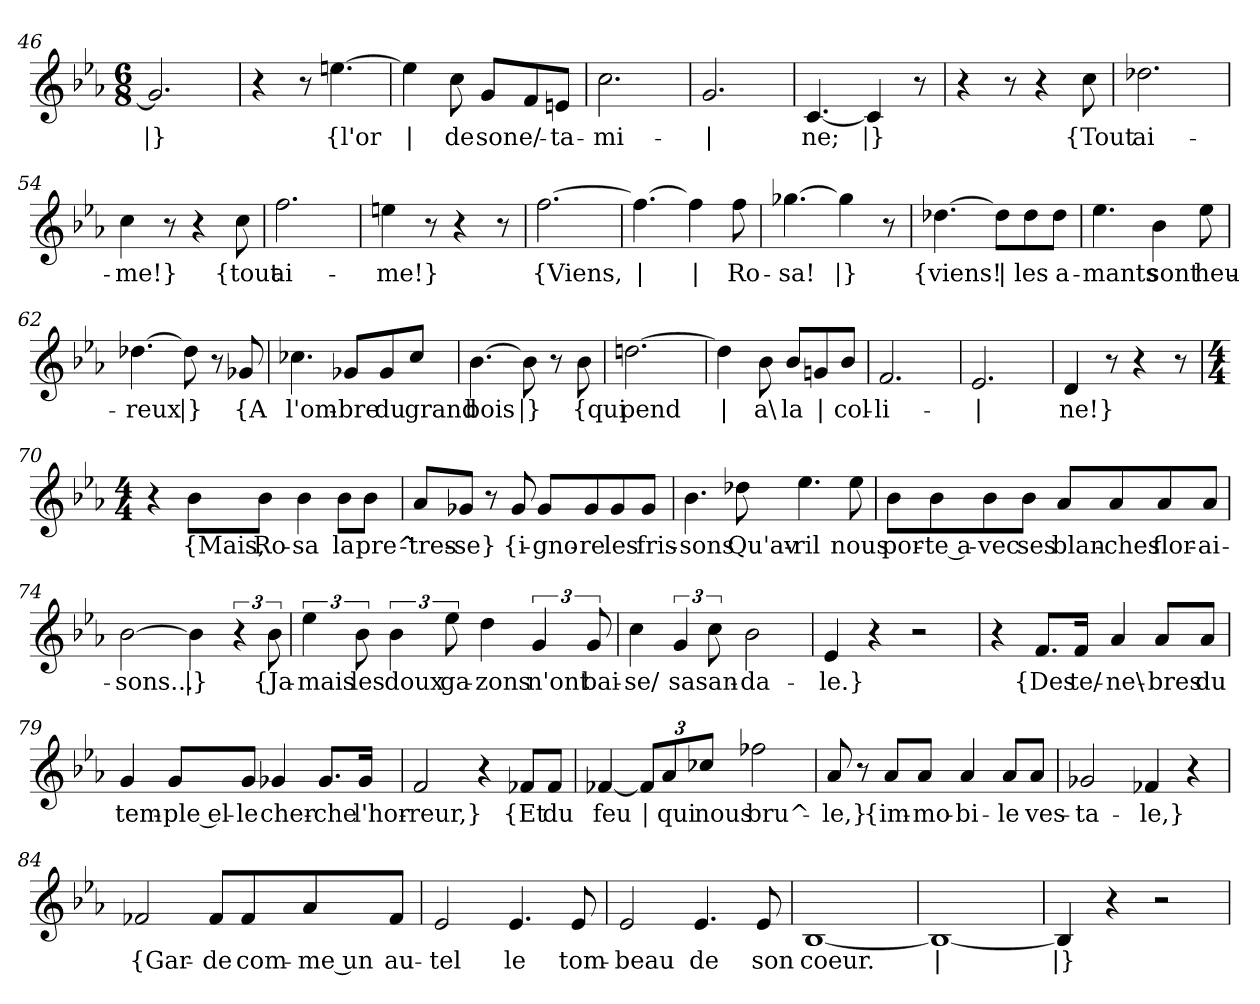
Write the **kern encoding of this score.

**kern	**text
*part1	*part1
*staff1	*staff1
*clefG2	*
*k[b-e-a-]	*
*M6/8	*
=46	=46
!	!LO:LY:b
2.g/]	|}
=47	=47
4r	.
8r	.
!	!LO:LY:b
[4.een\	{l'or
=48	=48
!	!LO:LY:b
4ee\]	|
!	!LO:LY:b
8cc\	de
!	!LO:LY:b
8g/L	son
!	!LO:LY:b
8f/	e/-
!	!LO:LY:b
8en/J	-ta-
=49	=49
!	!LO:LY:b
2.cc\	-mi-
=50	=50
!	!LO:LY:b
2.g/	|
=51	=51
!	!LO:LY:b
[4.c/	-ne;
!	!LO:LY:b
4c/]	|}
8r	.
!!LO:LB:g=z
=52	=52
4r	.
8r	.
4r	.
!	!LO:LY:b
8cc\	{Tout
=53	=53
!	!LO:LY:b
2.dd-X\	ai-
=54	=54
!	!LO:LY:b
4cc\	-me!}
8r	.
4r	.
!	!LO:LY:b
8cc\	{tout
=55	=55
!	!LO:LY:b
2.ff\	ai-
=56	=56
!	!LO:LY:b
4een\	-me!}
8r	.
4r	.
8r	.
=57	=57
!	!LO:LY:b
[2.ff\	{Viens,
=58	=58
!	!LO:LY:b
4.ff\_	|
!	!LO:LY:b
4ff\]	|
!	!LO:LY:b
8ff\	Ro-
=59	=59
!	!LO:LY:b
[4.gg-X\	-sa!
!	!LO:LY:b
4gg-\]	|}
8r	.
=60	=60
!	!LO:LY:b
[4.dd-X\	{viens!
!	!LO:LY:b
8dd-\L]	|
!	!LO:LY:b
8dd-\	les
!	!LO:LY:b
8dd-\J	a-
!!LO:LB:g=z
=61	=61
!	!LO:LY:b
4.ee-\	-mants
!	!LO:LY:b
4b-\	sont
!	!LO:LY:b
8ee-\	heu-
=62	=62
!	!LO:LY:b
[4.dd-X\	-reux
!	!LO:LY:b
8dd-\]	|}
8r	.
!	!LO:LY:b
8g-X/	{A
=63	=63
!	!LO:LY:b
4.cc-X\	l'om-
!	!LO:LY:b
8g-X/L	-bre
!	!LO:LY:b
8g-/	du
!	!LO:LY:b
8cc-/J	grand
=64	=64
!	!LO:LY:b
[4.b-\	bois
!	!LO:LY:b
8b-\]	|}
8r	.
!	!LO:LY:b
8b-\	{qui
=65	=65
!	!LO:LY:b
[2.ddn\	pend
=66	=66
!	!LO:LY:b
4ddn\]	|
!	!LO:LY:b
8b-\	a\
!	!LO:LY:b
8b-/L	la
!	!LO:LY:b
8gn/	|
!	!LO:LY:b
8b-/J	col-
=67	=67
!	!LO:LY:b
2.f/	-li-
=68	=68
!	!LO:LY:b
2.e-/	|
!!LO:LB:g=z
=69	=69
!	!LO:LY:b
4d/	-ne!}
8r	.
4r	.
8r	.
=70	=70
*M4/4	*
4r	.
!	!LO:LY:b
8b-\L	{Mais,
!	!LO:LY:b
8b-\J	Ro-
!	!LO:LY:b
4b-\	-sa
!	!LO:LY:b
8b-\L	la
!	!LO:LY:b
8b-\J	pre^-
=71	=71
!	!LO:LY:b
8a-/L	-tres-
!	!LO:LY:b
8g-X/J	-se}
8r	.
!	!LO:LY:b
8g-/	{i-
!	!LO:LY:b
8g-/L	-gno-
!	!LO:LY:b
8g-/	-re
!	!LO:LY:b
8g-/	les
!	!LO:LY:b
8g-/J	fris-
=72	=72
!	!LO:LY:b
4.b-\	-sons
!	!LO:LY:b
8dd-X\	Qu'av-
!	!LO:LY:b
4.ee-\	-ril
!	!LO:LY:b
8ee-\	nous
!!LO:LB:g=z
=73	=73
!	!LO:LY:b
8b-\L	por-
!	!LO:LY:b
8b-\	-te a-
!	!LO:LY:b
8b-\	-vec
!	!LO:LY:b
8b-\J	ses
!	!LO:LY:b
8a-/L	blan-
!	!LO:LY:b
8a-/	-ches
!	!LO:LY:b
8a-/	flor-
!	!LO:LY:b
8a-/J	-ai-
=74	=74
!	!LO:LY:b
[2b-\	-sons...
!	!LO:LY:b
4b-\]	|}
6r	.
!	!LO:LY:b
12b-\	{Ja-
=75	=75
!	!LO:LY:b
6ee-\	-mais
!	!LO:LY:b
12b-\	les
!	!LO:LY:b
6b-\	doux
!	!LO:LY:b
12ee-\	ga-
!	!LO:LY:b
4dd\	-zons
!	!LO:LY:b
6g/	n'ont
!	!LO:LY:b
12g/	bai-
!!LO:PB:g=z
=76	=76
!	!LO:LY:b
4cc\	-se/
!	!LO:LY:b
6g/	sa
!	!LO:LY:b
12cc\	san-
!	!LO:LY:b
2b-\	-da-
=77	=77
!	!LO:LY:b
4e-/	-le.}
4r	.
2r	.
=78	=78
4r	.
!	!LO:LY:b
8.f/L	{Des
!	!LO:LY:b
16f/Jk	te/-
!	!LO:LY:b
4a-/	-ne\-
!	!LO:LY:b
8a-/L	-bres
!	!LO:LY:b
8a-/J	du
=79	=79
!	!LO:LY:b
4g/	tem-
!	!LO:LY:b
8g/L	-ple el-
!	!LO:LY:b
8g/J	-le
!	!LO:LY:b
4g-X/	cher-
!	!LO:LY:b
8.g-/L	-che
!	!LO:LY:b
16g-/Jk	l'hor-
=80	=80
!	!LO:LY:b
2f/	-reur,}
4r	.
!	!LO:LY:b
8f-X/L	{Et
!	!LO:LY:b
8f-/J	du
!!LO:LB:g=z
=81	=81
!	!LO:LY:b
[4f-X/	feu
*Xbrackettup	*
!	!LO:LY:b
12f-/L]	|
!	!LO:LY:b
12a-/	qui
!	!LO:LY:b
12cc-X/J	nous
!	!LO:LY:b
2ff-X\	bru^-
=82	=82
!	!LO:LY:b
8a-/	-le,}
8r	.
!	!LO:LY:b
8a-/L	{im-
!	!LO:LY:b
8a-/J	-mo-
!	!LO:LY:b
4a-/	-bi-
!	!LO:LY:b
8a-/L	-le
!	!LO:LY:b
8a-/J	ves-
=83	=83
!	!LO:LY:b
2g-X/	-ta-
!	!LO:LY:b
4f-X/	-le,}
4r	.
=84	=84
!	!LO:LY:b
2f-X/	{Gar-
!	!LO:LY:b
8f-/L	-de
!	!LO:LY:b
8f-/	com-
!	!LO:LY:b
8a-/	-me un
!	!LO:LY:b
8f-/J	au-
=85	=85
!	!LO:LY:b
2e-/	-tel
!	!LO:LY:b
4.e-/	le
!	!LO:LY:b
8e-/	tom-
!!LO:LB:g=z
=86	=86
!	!LO:LY:b
2e-/	-beau
!	!LO:LY:b
4.e-/	de
!	!LO:LY:b
8e-/	son
=87	=87
!	!LO:LY:b
[1B-	coeur.
=88	=88
!	!LO:LY:b
1B-_	|
=89	=89
!	!LO:LY:b
4B-/]	|}
4r	.
2r	.
=	=
*-	*-
